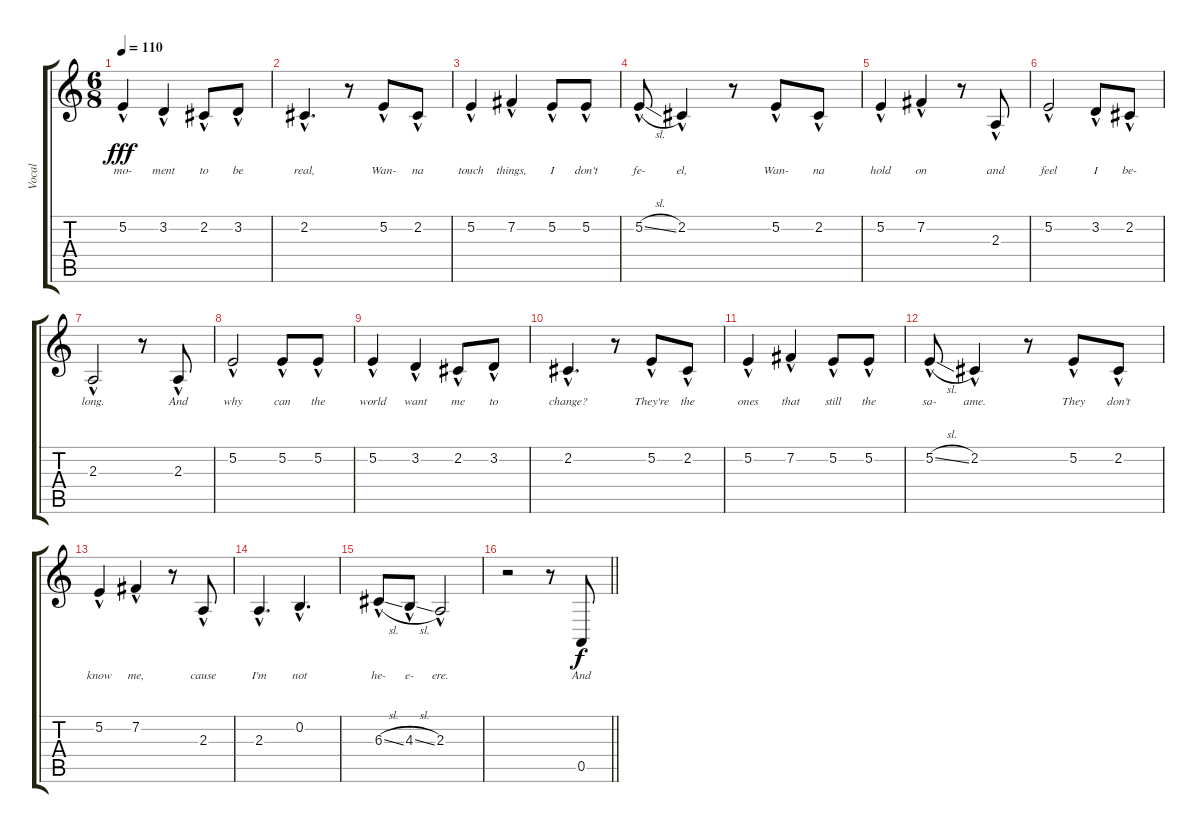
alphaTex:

\track ("Vocal" "Vocal") {instrument altosax}
\staff {score tabs}
\tuning (E4 B3 G3 D3 A2 E2) {hide}
\ts (6 8)
\tempo 110
\clef g2
\ks c
5.2{hac}.4{lyrics (0 "mo-") lyrics (1 "") lyrics (2 "") lyrics (3 "") lyrics (4 "") dy fff} 3.2{hac}.4{lyrics (0 "ment") lyrics (1 "") lyrics (2 "") lyrics (3 "") lyrics (4 "")} 2.2{hac}.8{lyrics (0 "to") lyrics (1 "") lyrics (2 "") lyrics (3 "") lyrics (4 "")} 3.2{hac}.8{lyrics (0 "be") lyrics (1 "") lyrics (2 "") lyrics (3 "") lyrics (4 "")} |
2.2{hac}.4{d lyrics (0 "real,") lyrics (1 "") lyrics (2 "") lyrics (3 "") lyrics (4 "")} r.8 5.2{hac}.8{lyrics (0 "Wan-") lyrics (1 "") lyrics (2 "") lyrics (3 "") lyrics (4 "")} 2.2{hac}.8{lyrics (0 "na") lyrics (1 "") lyrics (2 "") lyrics (3 "") lyrics (4 "")} |
5.2{hac}.4{lyrics (0 "touch") lyrics (1 "") lyrics (2 "") lyrics (3 "") lyrics (4 "")} 7.2{hac}.4{lyrics (0 "things,") lyrics (1 "") lyrics (2 "") lyrics (3 "") lyrics (4 "")} 5.2{hac}.8{lyrics (0 "I") lyrics (1 "") lyrics (2 "") lyrics (3 "") lyrics (4 "")} 5.2{hac}.8{lyrics (0 "don't") lyrics (1 "") lyrics (2 "") lyrics (3 "") lyrics (4 "")} |
5.2{sl hac}.8{lyrics (0 "fe-") lyrics (1 "") lyrics (2 "") lyrics (3 "") lyrics (4 "")} 2.2{hac}.4{lyrics (0 "el,") lyrics (1 "") lyrics (2 "") lyrics (3 "") lyrics (4 "")} r.8 5.2{hac}.8{lyrics (0 "Wan-") lyrics (1 "") lyrics (2 "") lyrics (3 "") lyrics (4 "")} 2.2{hac}.8{lyrics (0 "na") lyrics (1 "") lyrics (2 "") lyrics (3 "") lyrics (4 "")} |
5.2{hac}.4{lyrics (0 "hold") lyrics (1 "") lyrics (2 "") lyrics (3 "") lyrics (4 "")} 7.2{hac}.4{lyrics (0 "on") lyrics (1 "") lyrics (2 "") lyrics (3 "") lyrics (4 "")} r.8 2.3{hac}.8{lyrics (0 "and") lyrics (1 "") lyrics (2 "") lyrics (3 "") lyrics (4 "")} |
5.2{hac}.2{lyrics (0 "feel") lyrics (1 "") lyrics (2 "") lyrics (3 "") lyrics (4 "")} 3.2{hac}.8{lyrics (0 "I") lyrics (1 "") lyrics (2 "") lyrics (3 "") lyrics (4 "")} 2.2{hac}.8{lyrics (0 "be-") lyrics (1 "") lyrics (2 "") lyrics (3 "") lyrics (4 "")} |
2.3{hac}.2{lyrics (0 "long.") lyrics (1 "") lyrics (2 "") lyrics (3 "") lyrics (4 "")} r.8 2.3{hac}.8{lyrics (0 "And") lyrics (1 "") lyrics (2 "") lyrics (3 "") lyrics (4 "")} |
5.2{hac}.2{lyrics (0 "why") lyrics (1 "") lyrics (2 "") lyrics (3 "") lyrics (4 "")} 5.2{hac}.8{lyrics (0 "can") lyrics (1 "") lyrics (2 "") lyrics (3 "") lyrics (4 "")} 5.2{hac}.8{lyrics (0 "the") lyrics (1 "") lyrics (2 "") lyrics (3 "") lyrics (4 "")} |
5.2{hac}.4{lyrics (0 "world") lyrics (1 "") lyrics (2 "") lyrics (3 "") lyrics (4 "")} 3.2{hac}.4{lyrics (0 "want") lyrics (1 "") lyrics (2 "") lyrics (3 "") lyrics (4 "")} 2.2{hac}.8{lyrics (0 "me") lyrics (1 "") lyrics (2 "") lyrics (3 "") lyrics (4 "")} 3.2{hac}.8{lyrics (0 "to") lyrics (1 "") lyrics (2 "") lyrics (3 "") lyrics (4 "")} |
2.2{hac}.4{d lyrics (0 "change?") lyrics (1 "") lyrics (2 "") lyrics (3 "") lyrics (4 "")} r.8 5.2{hac}.8{lyrics (0 "They're") lyrics (1 "") lyrics (2 "") lyrics (3 "") lyrics (4 "")} 2.2{hac}.8{lyrics (0 "the") lyrics (1 "") lyrics (2 "") lyrics (3 "") lyrics (4 "")} |
5.2{hac}.4{lyrics (0 "ones") lyrics (1 "") lyrics (2 "") lyrics (3 "") lyrics (4 "")} 7.2{hac}.4{lyrics (0 "that") lyrics (1 "") lyrics (2 "") lyrics (3 "") lyrics (4 "")} 5.2{hac}.8{lyrics (0 "still") lyrics (1 "") lyrics (2 "") lyrics (3 "") lyrics (4 "")} 5.2{hac}.8{lyrics (0 "the") lyrics (1 "") lyrics (2 "") lyrics (3 "") lyrics (4 "")} |
5.2{sl hac}.8{lyrics (0 "sa-") lyrics (1 "") lyrics (2 "") lyrics (3 "") lyrics (4 "")} 2.2{hac}.4{lyrics (0 "ame.") lyrics (1 "") lyrics (2 "") lyrics (3 "") lyrics (4 "")} r.8 5.2{hac}.8{lyrics (0 "They") lyrics (1 "") lyrics (2 "") lyrics (3 "") lyrics (4 "")} 2.2{hac}.8{lyrics (0 "don't") lyrics (1 "") lyrics (2 "") lyrics (3 "") lyrics (4 "")} |
5.2{hac}.4{lyrics (0 "know") lyrics (1 "") lyrics (2 "") lyrics (3 "") lyrics (4 "")} 7.2{hac}.4{lyrics (0 "me,") lyrics (1 "") lyrics (2 "") lyrics (3 "") lyrics (4 "")} r.8 2.3{hac}.8{lyrics (0 "cause") lyrics (1 "") lyrics (2 "") lyrics (3 "") lyrics (4 "")} |
2.3{hac}.4{d lyrics (0 "I'm") lyrics (1 "") lyrics (2 "") lyrics (3 "") lyrics (4 "")} 0.2{hac}.4{d lyrics (0 "not") lyrics (1 "") lyrics (2 "") lyrics (3 "") lyrics (4 "")} |
6.3{sl hac}.8{lyrics (0 "he-") lyrics (1 "") lyrics (2 "") lyrics (3 "") lyrics (4 "")} 4.3{sl hac}.8{lyrics (0 "e-") lyrics (1 "") lyrics (2 "") lyrics (3 "") lyrics (4 "")} 2.3{hac}.2{lyrics (0 "ere.") lyrics (1 "") lyrics (2 "") lyrics (3 "") lyrics (4 "")} |
\barLineRight lightlight
r.2 r.8 0.5.8{lyrics (0 "And") lyrics (1 "") lyrics (2 "") lyrics (3 "") lyrics (4 "") dy f}
